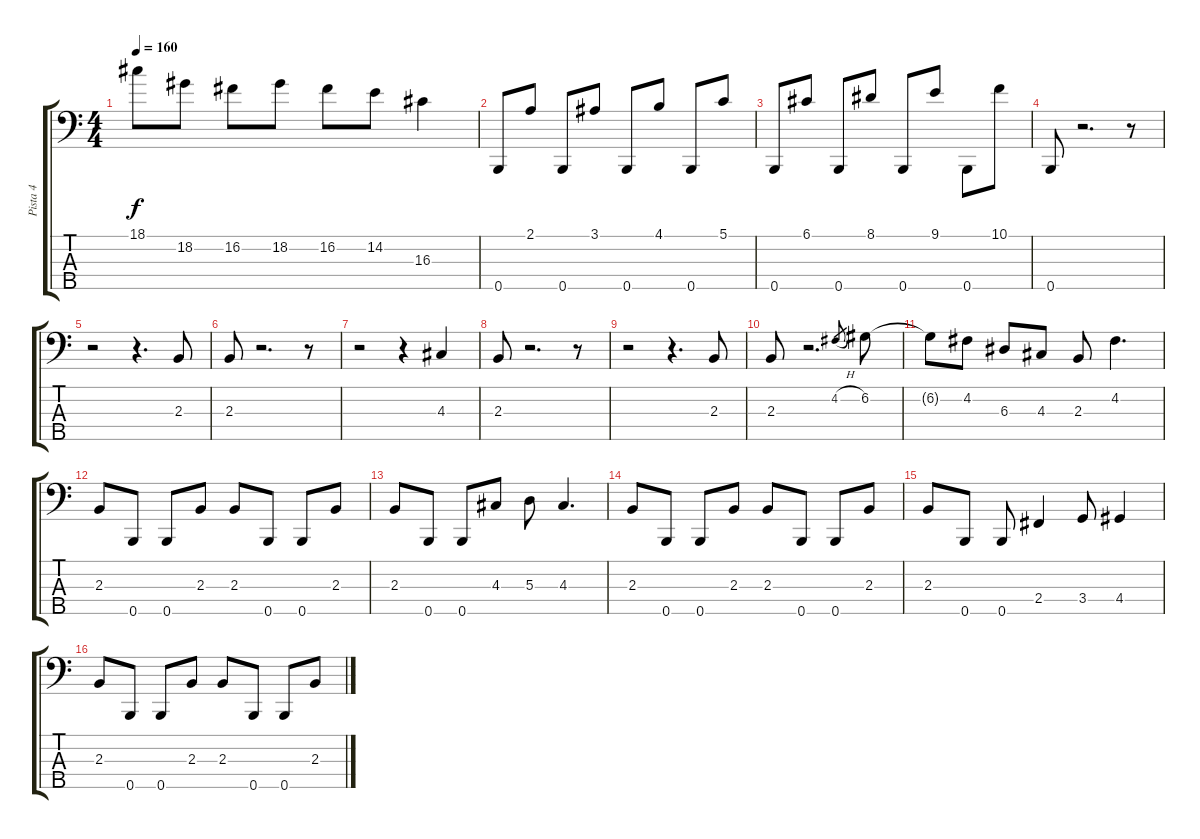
\track ("Pista 4" "Pista 4") {instrument electricbassfinger}
\staff {score tabs}
\tuning (G2 D2 A1 E1 B0) {hide}
\ts (4 4)
\tempo 160
\clef f4
\ks c
18.1.8{dy f} 18.2.8 16.2.8 18.2.8 16.2.8 14.2.8 16.3.4 |
0.5.8 2.1.8 0.5.8 3.1.8 0.5.8 4.1.8 0.5.8 5.1.8 |
0.5.8 6.1.8 0.5.8 8.1.8 0.5.8 9.1.8 0.5.8 10.1.8 |
0.5.8 r.2{d} r.8 |
r.2 r.4{d} 2.3.8 |
2.3.8 r.2{d} r.8 |
r.2 r.4 4.3.4 |
2.3.8 r.2{d} r.8 |
r.2 r.4{d} 2.3.8 |
2.3.8 r.2{d} 4.2{h}.8{gr} 6.2.8 |
6.2{t}.8 4.2.8 6.3.8 4.3.8 2.3.8 4.2.4{d} |
2.3.8 0.5.8 0.5.8 2.3.8 2.3.8 0.5.8 0.5.8 2.3.8 |
2.3.8 0.5.8 0.5.8 4.3.8 5.3.8 4.3.4{d} |
2.3.8 0.5.8 0.5.8 2.3.8 2.3.8 0.5.8 0.5.8 2.3.8 |
2.3.8 0.5.8 0.5.8 2.4.4 3.4.8 4.4.4 |
2.3.8 0.5.8 0.5.8 2.3.8 2.3.8 0.5.8 0.5.8 2.3.8
